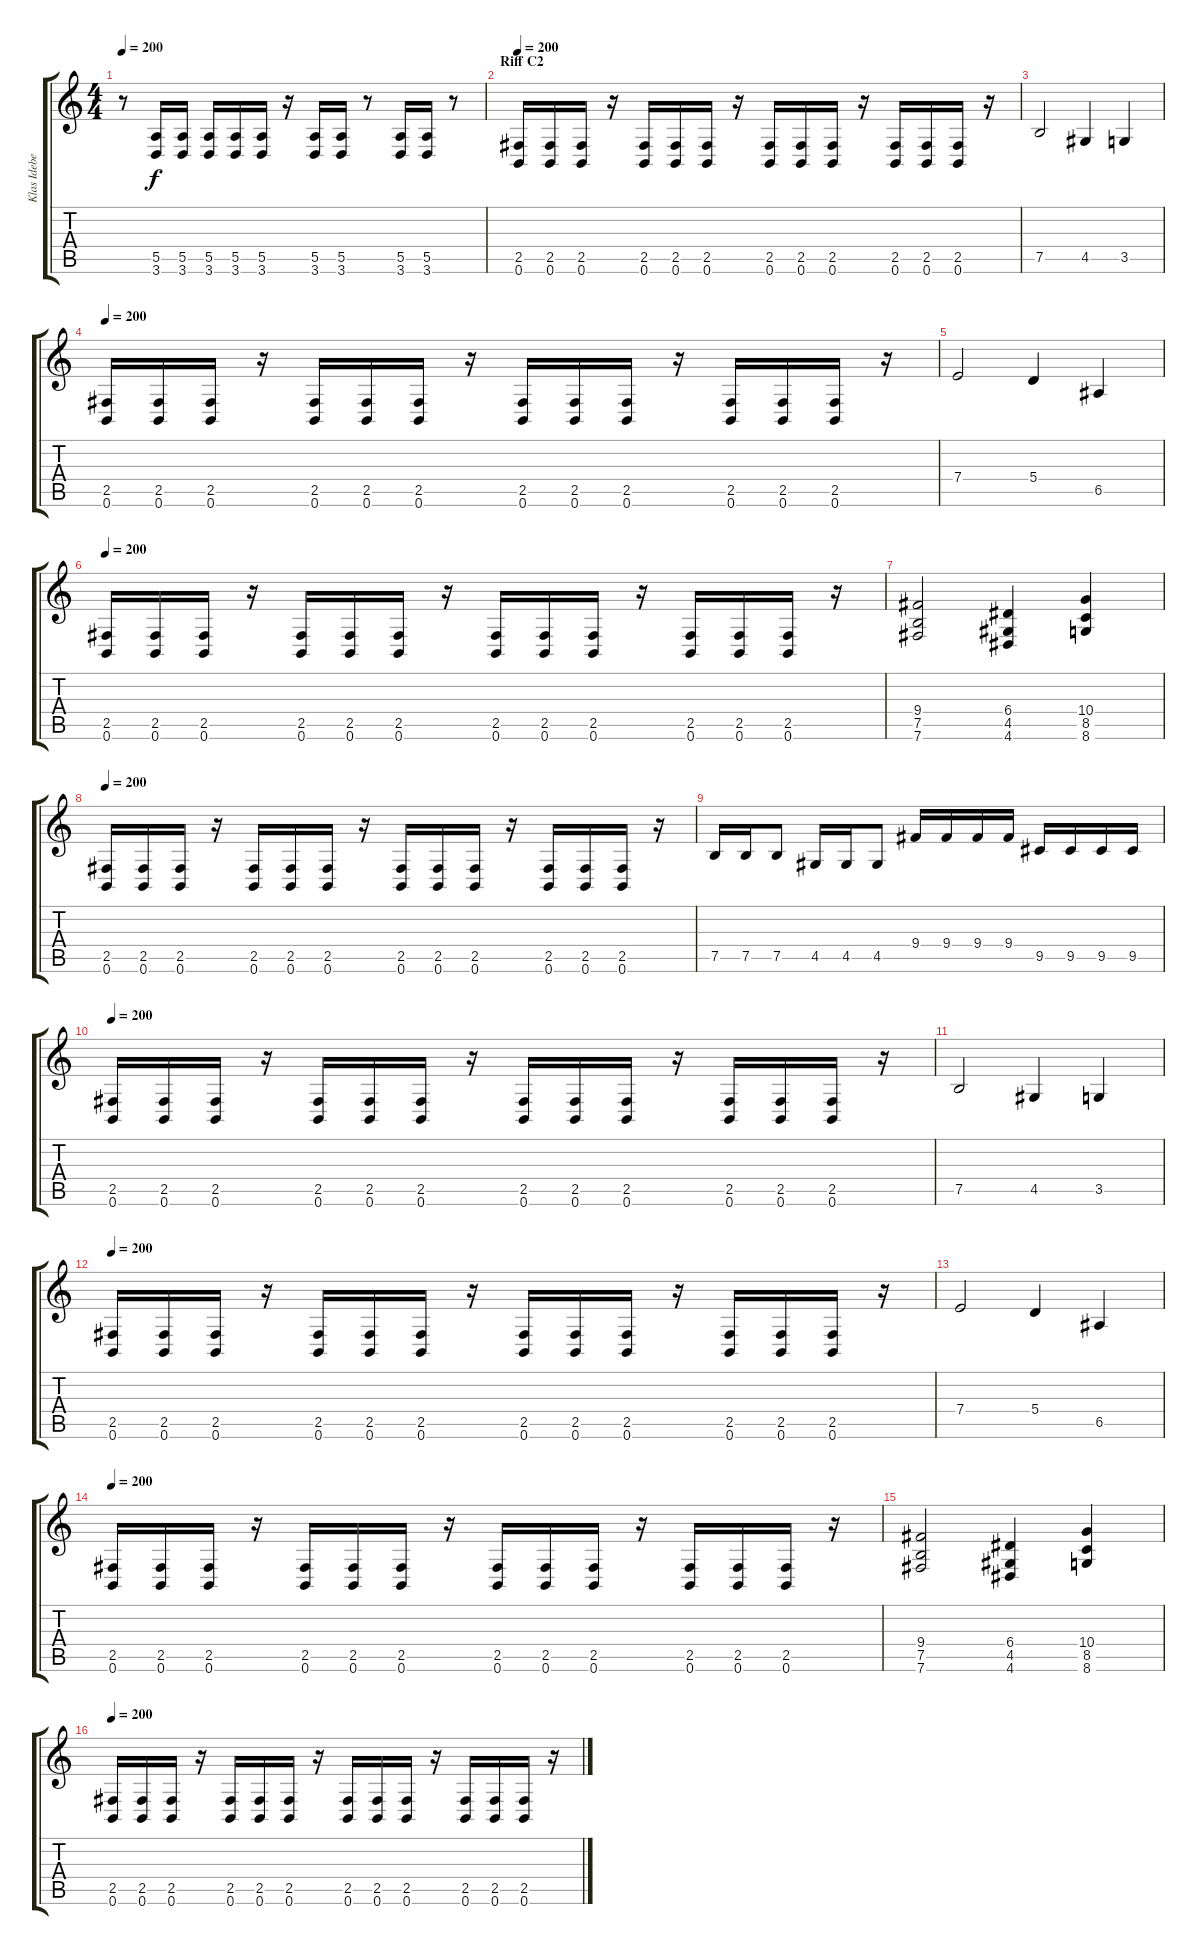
\track ("Klas Ideberg " "Klas Idebe") {instrument distortionguitar}
\staff {score tabs}
\tuning (B3 Gb3 D3 A2 E2 B1) {hide}
\ts (4 4)
\tempo 200
\clef g2
\ks c
r.8{dy f} (5.5 3.6).16 (5.5 3.6).16 (5.5 3.6).16 (5.5 3.6).16 (5.5 3.6).16 r.16 (5.5 3.6).16 (5.5 3.6).16 r.8 (5.5 3.6).16 (5.5 3.6).16 r.8 |
\section ("" "Riff C2")
\tempo 200
(2.5 0.6).16 (2.5 0.6).16 (2.5 0.6).16 r.16 (2.5 0.6).16 (2.5 0.6).16 (2.5 0.6).16 r.16 (2.5 0.6).16 (2.5 0.6).16 (2.5 0.6).16 r.16 (2.5 0.6).16 (2.5 0.6).16 (2.5 0.6).16 r.16 |
7.5.2 4.5.4 3.5.4 |
\tempo 200
(2.5 0.6).16 (2.5 0.6).16 (2.5 0.6).16 r.16 (2.5 0.6).16 (2.5 0.6).16 (2.5 0.6).16 r.16 (2.5 0.6).16 (2.5 0.6).16 (2.5 0.6).16 r.16 (2.5 0.6).16 (2.5 0.6).16 (2.5 0.6).16 r.16 |
7.4.2 5.4.4 6.5.4 |
\tempo 200
(2.5 0.6).16 (2.5 0.6).16 (2.5 0.6).16 r.16 (2.5 0.6).16 (2.5 0.6).16 (2.5 0.6).16 r.16 (2.5 0.6).16 (2.5 0.6).16 (2.5 0.6).16 r.16 (2.5 0.6).16 (2.5 0.6).16 (2.5 0.6).16 r.16 |
(9.4 7.5 7.6).2 (6.4 4.5 4.6).4 (10.4 8.5 8.6).4 |
\tempo 200
(2.5 0.6).16 (2.5 0.6).16 (2.5 0.6).16 r.16 (2.5 0.6).16 (2.5 0.6).16 (2.5 0.6).16 r.16 (2.5 0.6).16 (2.5 0.6).16 (2.5 0.6).16 r.16 (2.5 0.6).16 (2.5 0.6).16 (2.5 0.6).16 r.16 |
7.5.16 7.5.16 7.5.8 4.5.16 4.5.16 4.5.8 9.4.16 9.4.16 9.4.16 9.4.16 9.5.16 9.5.16 9.5.16 9.5.16 |
\tempo 200
(2.5 0.6).16 (2.5 0.6).16 (2.5 0.6).16 r.16 (2.5 0.6).16 (2.5 0.6).16 (2.5 0.6).16 r.16 (2.5 0.6).16 (2.5 0.6).16 (2.5 0.6).16 r.16 (2.5 0.6).16 (2.5 0.6).16 (2.5 0.6).16 r.16 |
7.5.2 4.5.4 3.5.4 |
\tempo 200
(2.5 0.6).16 (2.5 0.6).16 (2.5 0.6).16 r.16 (2.5 0.6).16 (2.5 0.6).16 (2.5 0.6).16 r.16 (2.5 0.6).16 (2.5 0.6).16 (2.5 0.6).16 r.16 (2.5 0.6).16 (2.5 0.6).16 (2.5 0.6).16 r.16 |
7.4.2 5.4.4 6.5.4 |
\tempo 200
(2.5 0.6).16 (2.5 0.6).16 (2.5 0.6).16 r.16 (2.5 0.6).16 (2.5 0.6).16 (2.5 0.6).16 r.16 (2.5 0.6).16 (2.5 0.6).16 (2.5 0.6).16 r.16 (2.5 0.6).16 (2.5 0.6).16 (2.5 0.6).16 r.16 |
(9.4 7.5 7.6).2 (6.4 4.5 4.6).4 (10.4 8.5 8.6).4 |
\tempo 200
(2.5 0.6).16 (2.5 0.6).16 (2.5 0.6).16 r.16 (2.5 0.6).16 (2.5 0.6).16 (2.5 0.6).16 r.16 (2.5 0.6).16 (2.5 0.6).16 (2.5 0.6).16 r.16 (2.5 0.6).16 (2.5 0.6).16 (2.5 0.6).16 r.16
